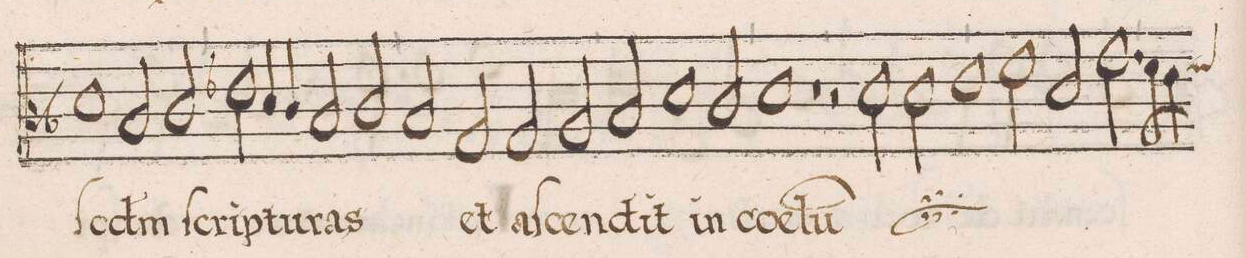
**kern	**text
*I"ALTVS	*
*clefC3	*
*k[b-]	*
*met(C|)	*
*M2/1	*
1d\	ſ(e)-
2B-/	-c(un)-
2c/	-d(u)m
=95	=95
2e-X\	ſceip-
4d/	-tu-
4c/	.
2B-/	-ras
2c/	.
=96	=96
2B-/	.
2G/	et
2G/	a-
2A/	-ſcen-
=97	=97
2B-/	-dit
1d\	in
2c/	coe-
=98	=98
1d\	-lu(m)
1r	.
=99	=99
2r	.
*	*ij
2d\	et
2d\	a-
1e\	-ſcen-
=100	=100
2f\	-dit
2d/	in
2.g\	coe-
=101	=101
8f\L	.
*custos:f	*
8e\J	.
*-	*-
